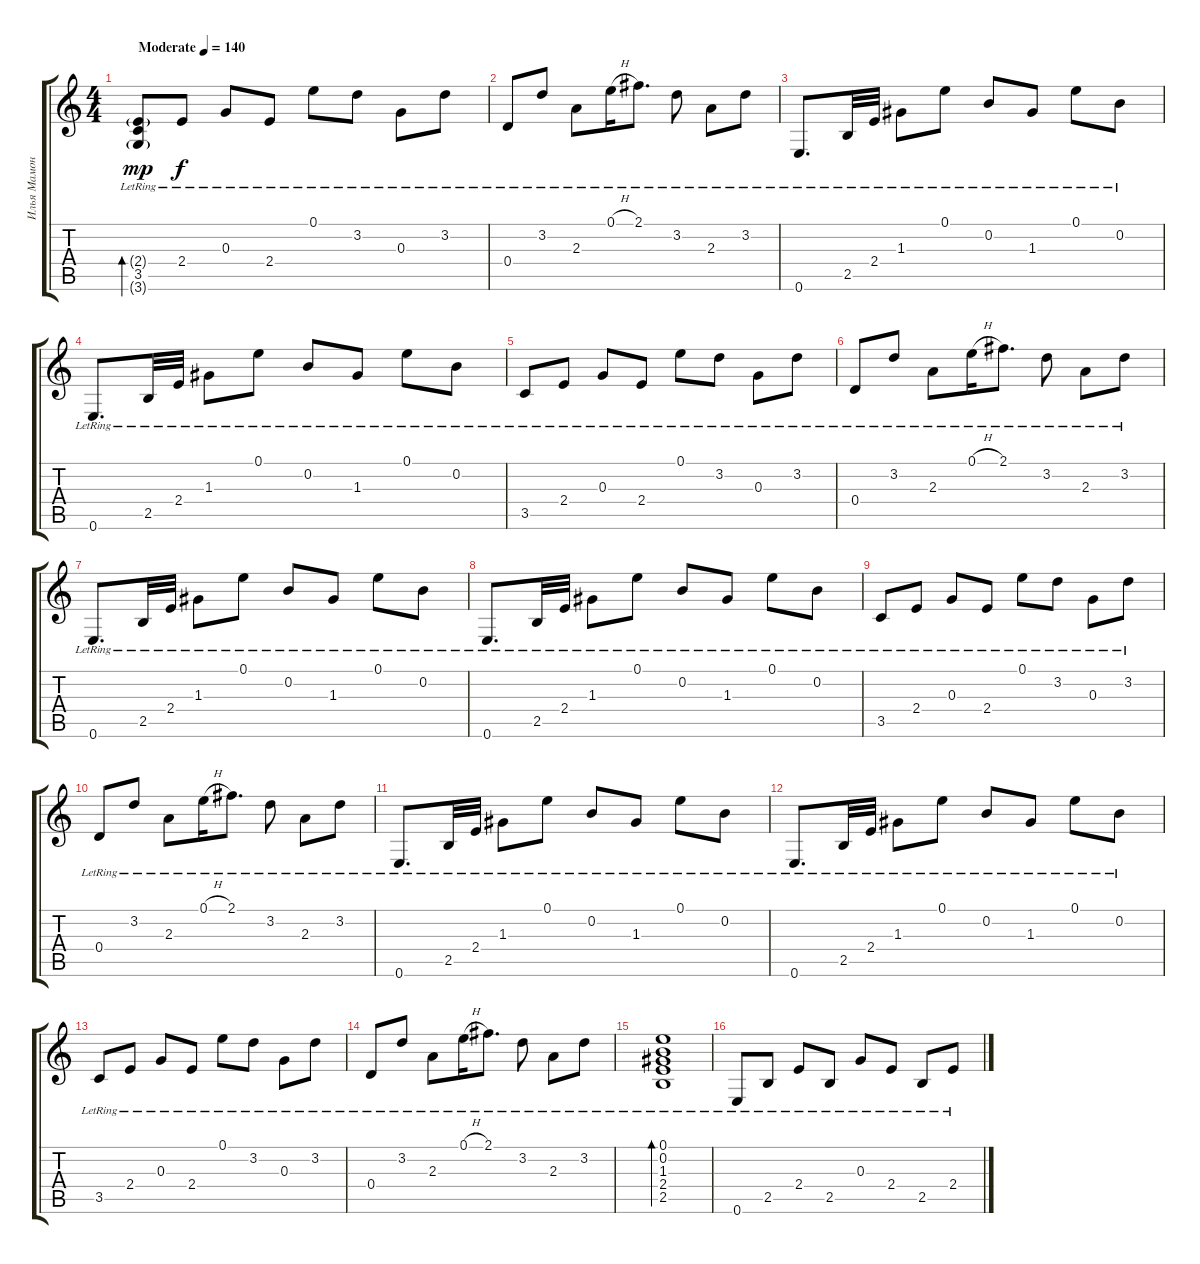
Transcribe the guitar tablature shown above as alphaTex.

\track ("Илья Мамонтов" "Илья Мамон") {instrument acousticguitarsteel}
\staff {score tabs}
\tuning (E4 B3 G3 D3 A2 E2) {hide}
\ts (4 4)
\tempo (140 "Moderate")
\clef g2
\ks c
(2.4{g} 3.5{lr} 3.6{g}).8{bd 30 dy mp instrument acousticguitarsteel} 2.4{lr}.8{dy f} 0.3{lr}.8 2.4{lr}.8 0.1{lr}.8 3.2{lr}.8 0.3{lr}.8 3.2{lr}.8 |
0.4{lr}.8 3.2{lr}.8 2.3{lr}.8 0.1{h lr}.16 2.1{lr}.8{d} 3.2{lr}.8 2.3{lr}.8 3.2{lr}.8 |
0.6{lr}.8{d} 2.5{lr}.32 2.4{lr}.32 1.3{lr}.8 0.1{lr}.8 0.2{lr}.8 1.3{lr}.8 0.1{lr}.8 0.2{lr}.8 |
0.6{lr}.8{d} 2.5{lr}.32 2.4{lr}.32 1.3{lr}.8 0.1{lr}.8 0.2{lr}.8 1.3{lr}.8 0.1{lr}.8 0.2{lr}.8 |
3.5{lr}.8 2.4{lr}.8 0.3{lr}.8 2.4{lr}.8 0.1{lr}.8 3.2{lr}.8 0.3{lr}.8 3.2{lr}.8 |
0.4{lr}.8 3.2{lr}.8 2.3{lr}.8 0.1{h lr}.16 2.1{lr}.8{d} 3.2{lr}.8 2.3{lr}.8 3.2{lr}.8 |
0.6{lr}.8{d} 2.5{lr}.32 2.4{lr}.32 1.3{lr}.8 0.1{lr}.8 0.2{lr}.8 1.3{lr}.8 0.1{lr}.8 0.2{lr}.8 |
0.6{lr}.8{d} 2.5{lr}.32 2.4{lr}.32 1.3{lr}.8 0.1{lr}.8 0.2{lr}.8 1.3{lr}.8 0.1{lr}.8 0.2{lr}.8 |
3.5{lr}.8 2.4{lr}.8 0.3{lr}.8 2.4{lr}.8 0.1{lr}.8 3.2{lr}.8 0.3{lr}.8 3.2{lr}.8 |
0.4{lr}.8 3.2{lr}.8 2.3{lr}.8 0.1{h lr}.16 2.1{lr}.8{d} 3.2{lr}.8 2.3{lr}.8 3.2{lr}.8 |
0.6{lr}.8{d} 2.5{lr}.32 2.4{lr}.32 1.3{lr}.8 0.1{lr}.8 0.2{lr}.8 1.3{lr}.8 0.1{lr}.8 0.2{lr}.8 |
0.6{lr}.8{d} 2.5{lr}.32 2.4{lr}.32 1.3{lr}.8 0.1{lr}.8 0.2{lr}.8 1.3{lr}.8 0.1{lr}.8 0.2{lr}.8 |
3.5{lr}.8 2.4{lr}.8 0.3{lr}.8 2.4{lr}.8 0.1{lr}.8 3.2{lr}.8 0.3{lr}.8 3.2{lr}.8 |
0.4{lr}.8 3.2{lr}.8 2.3{lr}.8 0.1{h lr}.16 2.1{lr}.8{d} 3.2{lr}.8 2.3{lr}.8 3.2{lr}.8 |
(0.1{lr} 0.2{lr} 1.3{lr} 2.4{lr} 2.5{lr}).1{bd 120} |
0.6{lr}.8 2.5{lr}.8 2.4{lr}.8 2.5{lr}.8 0.3{lr}.8 2.4{lr}.8 2.5{lr}.8 2.4{lr}.8
